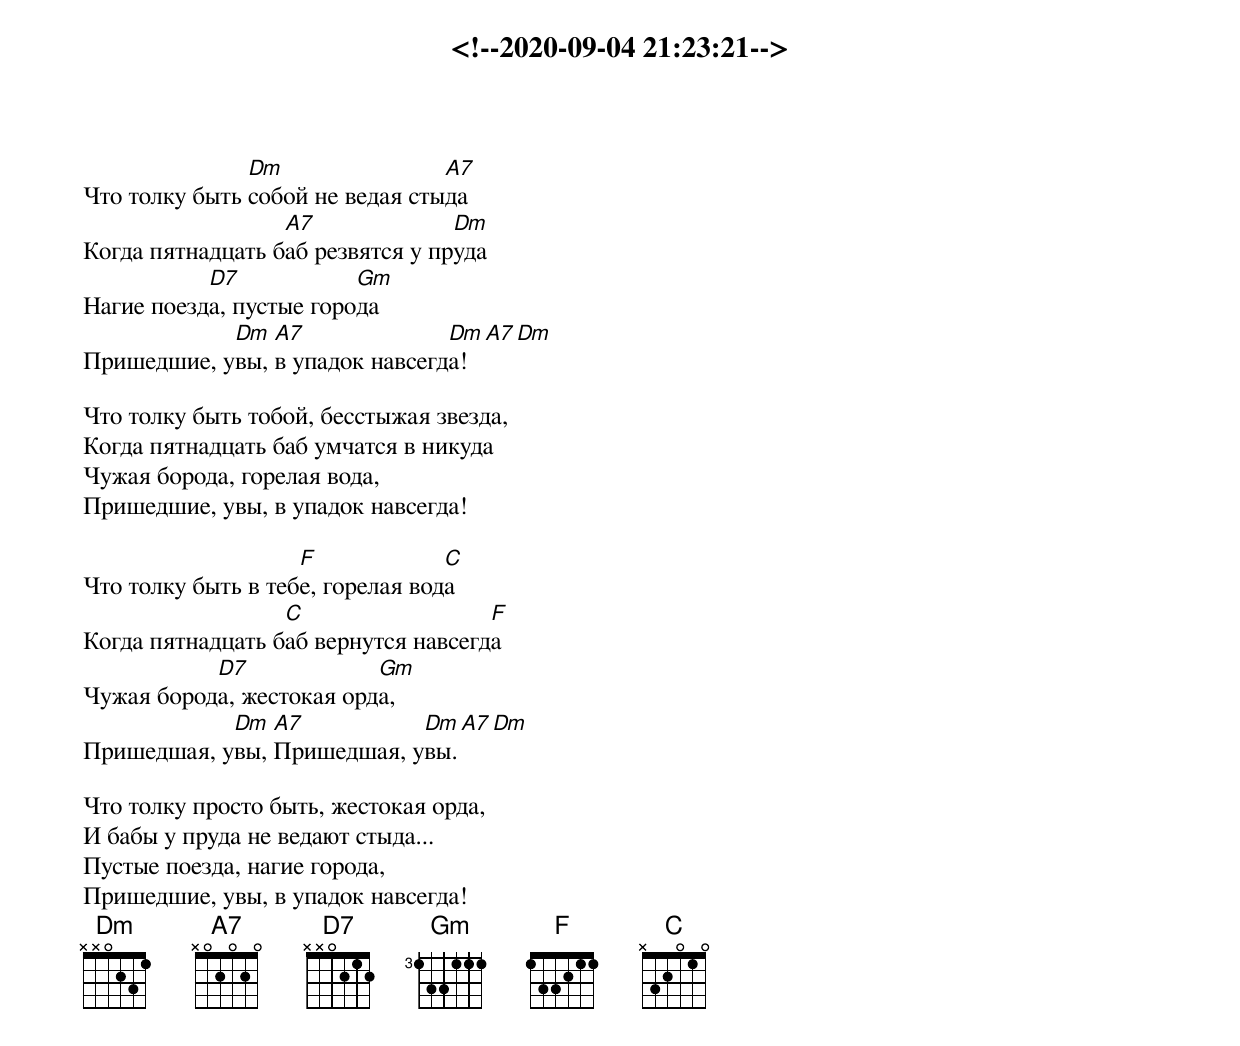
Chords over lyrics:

<!--2020-09-04 21:23:21-->
               Dm                A7
Что толку быть собой не ведая стыда
                  A7              Dm
Когда пятнадцать баб резвятся у пруда
           D7            Gm
Нагие поезда, пустые города
            Dm  A7              Dm A7 Dm
Пришедшие, увы, в упадок навсегда!

Что толку быть тобой, бесстыжая звезда,
Когда пятнадцать баб умчатся в никуда
Чужая борода, горелая вода,
Пришедшие, увы, в упадок навсегда!

                    F             C
Что толку быть в тебе, горелая вода
                  C                  F
Когда пятнадцать баб вернутся навсегда
           D7             Gm
Чужая борода, жестокая орда,
            Dm  A7          Dm A7 Dm
Пришедшая, увы, Пришедшая, увы.

Что толку просто быть, жестокая орда,
И бабы у пруда не ведают стыда...
Пустые поезда, нагие города,
Пришедшие, увы, в упадок навсегда!
